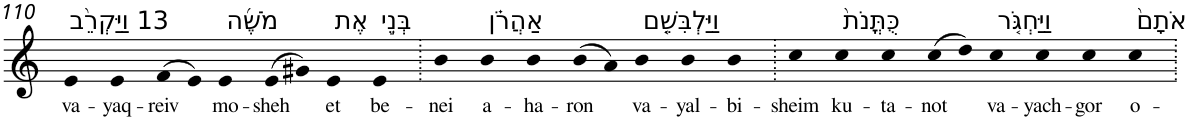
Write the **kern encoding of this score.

**kern	**text
*part1	*part1
*staff1	*staff1
*I"Piano	*
*I'Pno	*
!!LO:PB:g=z
*clefG2	*
*k[]	*
=110	=110
!LO:TX:a:t=13 וַיַּקְרֵ֨ב	!
!	!LO:LY:b
4e	va-
!	!LO:LY:b
4e	-yaq-
!	!LO:LY:b
(>8f	-reiv
8e)	.
!LO:TX:a:t=מֹשֶׁ֜ה	!
!	!LO:LY:b
4e	mo-
!	!LO:LY:b
(>8e	-sheh
8g#X)	.
!LO:TX:a:t=אֶת	!
!	!LO:LY:b
4e	et
!LO:TX:a:t=בְּנֵ֣י	!
!	!LO:LY:b
4e	be-
=111.	=111.
!	!LO:LY:b
4b	-nei
!LO:TX:a:t=אַהֲרֹ֗ן	!
!	!LO:LY:b
4b	a-
!	!LO:LY:b
4b	-ha-
!	!LO:LY:b
(>8b	-ron
8a)	.
!LO:TX:a:t=וַיַּלְבִּשֵׁ֤ם	!
!	!LO:LY:b
4b	va-
!	!LO:LY:b
4b	-yal-
!	!LO:LY:b
4b	-bi-
=112.	=112.
!	!LO:LY:b
4cc	-sheim
!LO:TX:a:t=כֻּתֳּנֹת֙	!
!	!LO:LY:b
4cc	ku-
!	!LO:LY:b
4cc	-ta-
!	!LO:LY:b
(>8cc	-not
8dd)	.
!LO:TX:a:t=וַיַּחְגֹּ֤ר	!
!	!LO:LY:b
4cc	va-
!	!LO:LY:b
4cc	-yach-
!	!LO:LY:b
4cc	-gor
!LO:TX:a:t=אֹתָם֙	!
!	!LO:LY:b
4cc	o-
=.	=.
*-	*-
